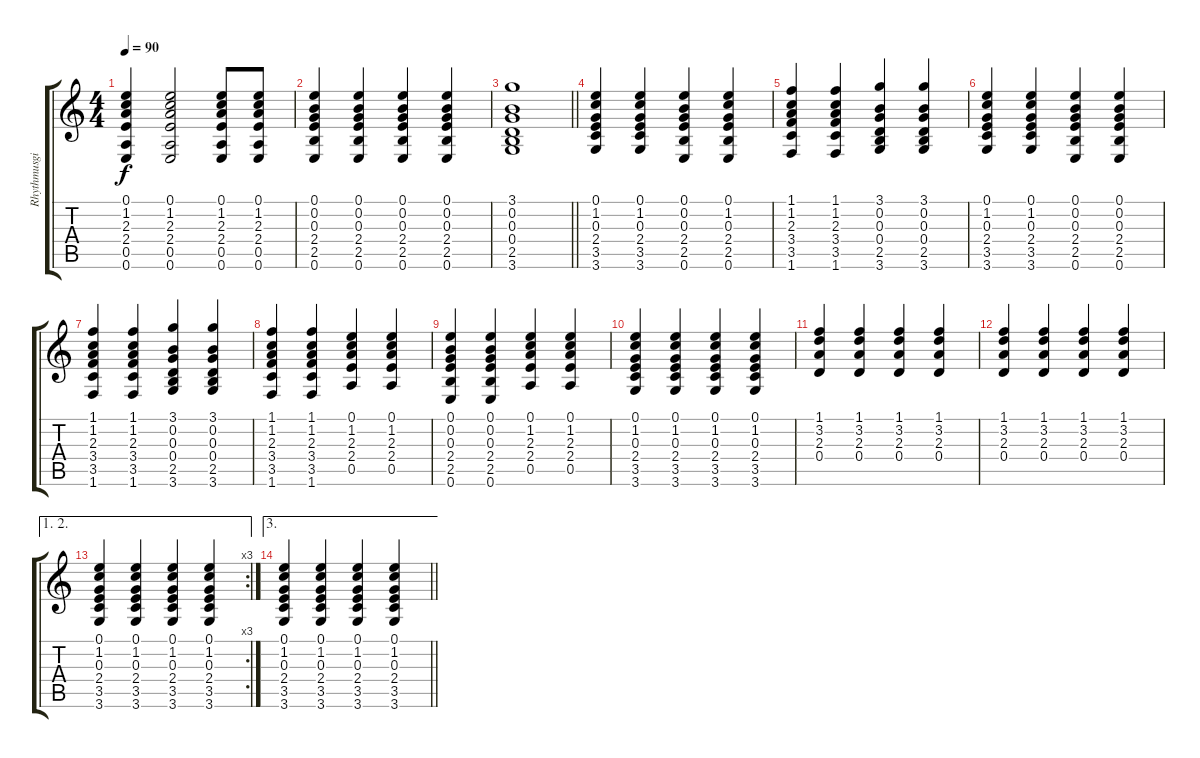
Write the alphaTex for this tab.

\track ("Rhythmusgitarre" "Rhythmusgi") {instrument acousticguitarnylon}
\staff {score tabs}
\tuning (E4 B3 G3 D3 A2 E2) {hide}
\ts (4 4)
\tempo 90
\clef g2
\ks c
(0.1 1.2 2.3 2.4 0.5 0.6).4{dy f} (0.1 1.2 2.3 2.4 0.5 0.6).2 (0.1 1.2 2.3 2.4 0.5 0.6).8 (0.1 1.2 2.3 2.4 0.5 0.6).8 |
(0.1 0.2 0.3 2.4 2.5 0.6).4 (0.1 0.2 0.3 2.4 2.5 0.6).4 (0.1 0.2 0.3 2.4 2.5 0.6).4 (0.1 0.2 0.3 2.4 2.5 0.6).4 |
\barLineRight lightlight
(3.1 0.2 0.3 0.4 2.5 3.6).1 |
(0.1 1.2 0.3 2.4 3.5 3.6).4 (0.1 1.2 0.3 2.4 3.5 3.6).4 (0.1 0.2 0.3 2.4 2.5 0.6).4 (0.1 1.2 0.3 2.4 2.5 0.6).4 |
(1.1 1.2 2.3 3.4 3.5 1.6).4 (1.1 1.2 2.3 3.4 3.5 1.6).4 (3.1 0.2 0.3 0.4 2.5 3.6).4 (3.1 0.2 0.3 0.4 2.5 3.6).4 |
(0.1 1.2 0.3 2.4 3.5 3.6).4 (0.1 1.2 0.3 2.4 3.5 3.6).4 (0.1 0.2 0.3 2.4 2.5 0.6).4 (0.1 0.2 0.3 2.4 2.5 0.6).4 |
(1.1 1.2 2.3 3.4 3.5 1.6).4 (1.1 1.2 2.3 3.4 3.5 1.6).4 (3.1 0.2 0.3 0.4 2.5 3.6).4 (3.1 0.2 0.3 0.4 2.5 3.6).4 |
(1.1 1.2 2.3 3.4 3.5 1.6).4 (1.1 1.2 2.3 3.4 3.5 1.6).4 (0.1 1.2 2.3 2.4 0.5).4 (0.1 1.2 2.3 2.4 0.5).4 |
(0.1 0.2 0.3 2.4 2.5 0.6).4 (0.1 0.2 0.3 2.4 2.5 0.6).4 (0.1 1.2 2.3 2.4 0.5).4 (0.1 1.2 2.3 2.4 0.5).4 |
(0.1 1.2 0.3 2.4 3.5 3.6).4 (0.1 1.2 0.3 2.4 3.5 3.6).4 (0.1 1.2 0.3 2.4 3.5 3.6).4 (0.1 1.2 0.3 2.4 3.5 3.6).4 |
(1.1 3.2 2.3 0.4).4 (1.1 3.2 2.3 0.4).4 (1.1 3.2 2.3 0.4).4 (1.1 3.2 2.3 0.4).4 |
(1.1 3.2 2.3 0.4).4 (1.1 3.2 2.3 0.4).4 (1.1 3.2 2.3 0.4).4 (1.1 3.2 2.3 0.4).4 |
\ae (1 2)
\rc 3
(0.1 1.2 0.3 2.4 3.5 3.6).4 (0.1 1.2 0.3 2.4 3.5 3.6).4 (0.1 1.2 0.3 2.4 3.5 3.6).4 (0.1 1.2 0.3 2.4 3.5 3.6).4 |
\ae 3
\barLineRight lightlight
(0.1 1.2 0.3 2.4 3.5 3.6).4 (0.1 1.2 0.3 2.4 3.5 3.6).4 (0.1 1.2 0.3 2.4 3.5 3.6).4 (0.1 1.2 0.3 2.4 3.5 3.6).4
